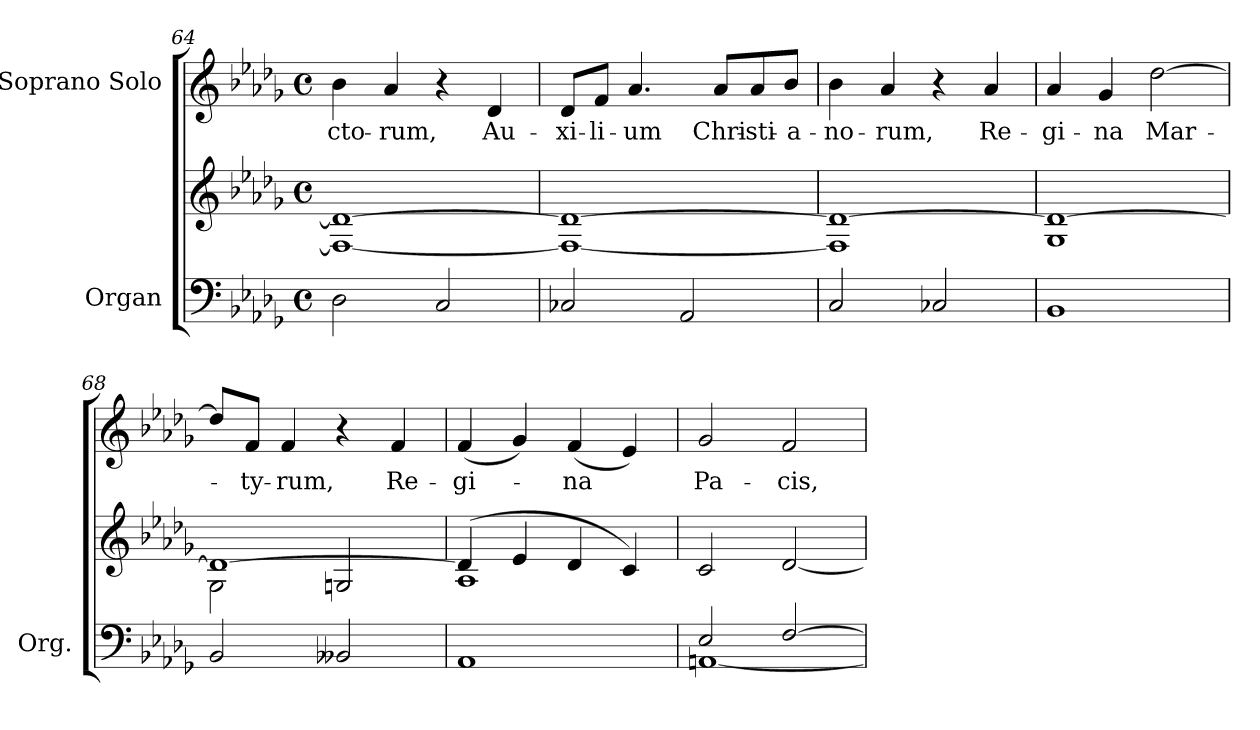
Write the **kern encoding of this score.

**kern	**kern	**kern	**text
*part2	*part2	*part1	*part1
*staff3	*staff2	*staff1	*staff1
*I"Organ	*	*I"Soprano Solo	*
*I'Org.	*	*	*
*clefF4	*clefG2	*clefG2	*
*k[b-e-a-d-g-]	*k[b-e-a-d-g-]	*k[b-e-a-d-g-]	*
*D-:	*D-:	*D-:	*
*M4/4	*M4/4	*M4/4	*
*met(c)	*met(c)	*met(c)	*
=64	=64	=64	=64
!	!	!	!LO:LY:b:color=#000000
2D-i\	1Fi_ 1d-i_	4b-i\	-cto-
!	!	!	!LO:LY:b:color=#000000
.	.	4a-i/	-rum,
2Ci/	.	4r	.
!	!	!	!LO:LY:b:color=#000000
.	.	4d-i/	Au-
!!LO:PB:g=z
=65	=65	=65	=65
!	!	!	!LO:LY:b:color=#000000
2C-Xi/	1Fi_ 1d-i_	8d-i/L	-xi-
!	!	!	!LO:LY:b:color=#000000
.	.	8fi/J	-li-
!	!	!	!LO:LY:b:color=#000000
.	.	4.a-i/	-um
2AA-i/	.	.	.
!	!	!	!LO:LY:b:color=#000000
.	.	8a-i/L	Chri-
!	!	!	!LO:LY:b:color=#000000
.	.	8a-i/	-sti-
!	!	!	!LO:LY:b:color=#000000
.	.	8b-i/J	-a-
=66	=66	=66	=66
!	!	!	!LO:LY:b:color=#000000
2Ci/	1Fi] 1d-i_	4b-i\	-no-
!	!	!	!LO:LY:b:color=#000000
.	.	4a-i/	-rum,
2C-Xi/	.	4r	.
!	!	!	!LO:LY:b:color=#000000
.	.	4a-i/	Re-
=67	=67	=67	=67
!	!	!	!LO:LY:b:color=#000000
1BB-i	1G-i 1d-i_	4a-i/	-gi-
!	!	!	!LO:LY:b:color=#000000
.	.	4g-i/	-na
!	!	!	!LO:LY:b:color=#000000
.	.	[2dd-i\	Mar-
=68	=68	=68	=68
*	*^	*	*
2BB-i/	1d-i_	2G-i\	8dd-i/L]	.
!	!	!	!	!LO:LY:b:color=#000000
.	.	.	8fi/J	-ty-
!	!	!	!	!LO:LY:b:color=#000000
.	.	.	4fi/	-rum,
2BB--Xi/	.	2Gni/	4r	.
!	!	!	!	!LO:LY:b:color=#000000
.	.	.	4fi/	Re-
=69	=69	=69	=69	=69
!	!	!	!	!LO:LY:b:color=#000000
1AA-i	(4d-i/]	1A-i	(4fi/	-gi-
.	4e-i/	.	4g-i/)	.
!	!	!	!	!LO:LY:b:color=#000000
.	4d-i/	.	(4fi/	-na
.	4ci/)	.	4e-i/)	.
*	*v	*v	*	*
=70	=70	=70	=70
*^	*	*	*
!	!	!	!	!LO:LY:b:color=#000000
2E-i/	[1AAni	2ci/	2g-i/	Pa-
!	!	!	!	!LO:LY:b:color=#000000
[2Fi/	.	[2d-i/	2fi/	-cis,
*v	*v	*	*	*
=	=	=	=
*-	*-	*-	*-
